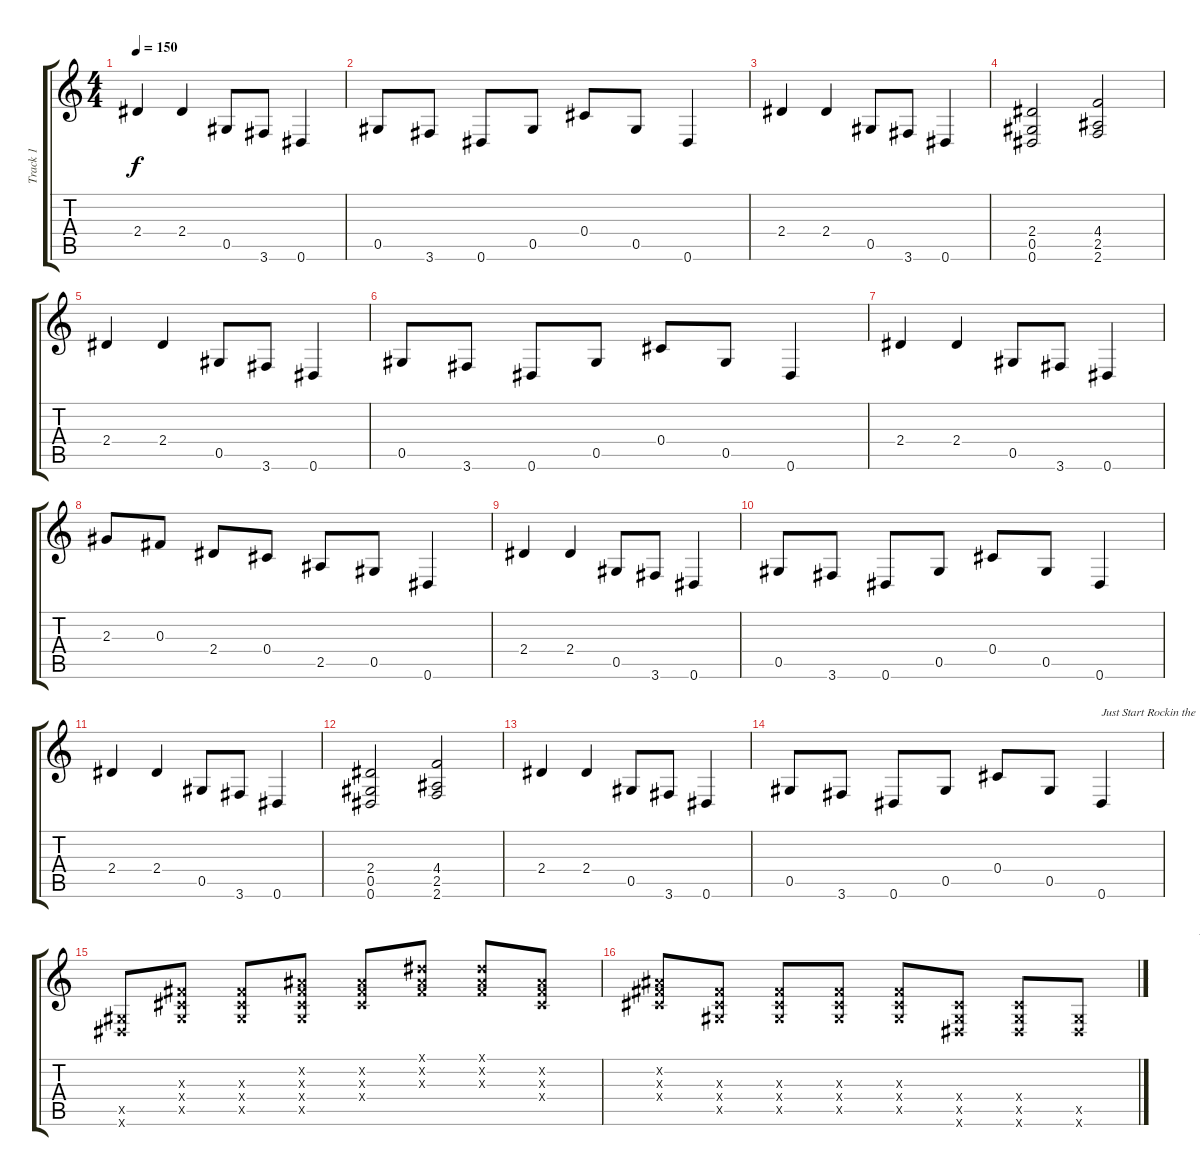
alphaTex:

\track ("Track 1" "Track 1") {instrument distortionguitar}
\staff {score tabs}
\tuning (Eb4 Bb3 Gb3 Db3 Ab2 Eb2) {hide}
\ts (4 4)
\tempo 150
\clef g2
\ks c
2.4.4{dy f instrument distortionguitar} 2.4.4 0.5.8 3.6.8 0.6.4 |
0.5.8 3.6.8 0.6.8 0.5.8 0.4.8 0.5.8 0.6.4 |
2.4.4 2.4.4 0.5.8 3.6.8 0.6.4 |
(2.4 0.5 0.6).2 (4.4 2.5 2.6).2 |
2.4.4 2.4.4 0.5.8 3.6.8 0.6.4 |
0.5.8 3.6.8 0.6.8 0.5.8 0.4.8 0.5.8 0.6.4 |
2.4.4 2.4.4 0.5.8 3.6.8 0.6.4 |
2.3.8 0.3.8 2.4.8 0.4.8 2.5.8 0.5.8 0.6.4 |
2.4.4 2.4.4 0.5.8 3.6.8 0.6.4 |
0.5.8 3.6.8 0.6.8 0.5.8 0.4.8 0.5.8 0.6.4 |
2.4.4 2.4.4 0.5.8 3.6.8 0.6.4 |
(2.4 0.5 0.6).2 (4.4 2.5 2.6).2 |
2.4.4 2.4.4 0.5.8 3.6.8 0.6.4 |
0.5.8 3.6.8 0.6.8 0.5.8 0.4.8 0.5.8 0.6.4{txt "Just Start Rockin the Wah"} |
(0.5{x} 0.6{x}).8 (0.3{x} 0.4{x} 0.5{x}).8 (0.3{x} 0.4{x} 0.5{x}).8 (0.2{x} 0.3{x} 0.4{x} 0.5{x}).8 (0.2{x} 0.3{x} 0.4{x}).8 (0.1{x} 0.2{x} 0.3{x}).8 (0.1{x} 0.2{x} 0.3{x}).8 (0.2{x} 0.3{x} 0.4{x}).8 |
(0.2{x} 0.3{x} 0.4{x}).8 (0.3{x} 0.4{x} 0.5{x}).8 (0.3{x} 0.4{x} 0.5{x}).8 (0.3{x} 0.4{x} 0.5{x}).8 (0.3{x} 0.4{x} 0.5{x}).8 (0.4{x} 0.5{x} 0.6{x}).8 (0.4{x} 0.5{x} 0.6{x}).8 (0.5{x} 0.6{x}).8{txt "                                        DodgeBall!"}
